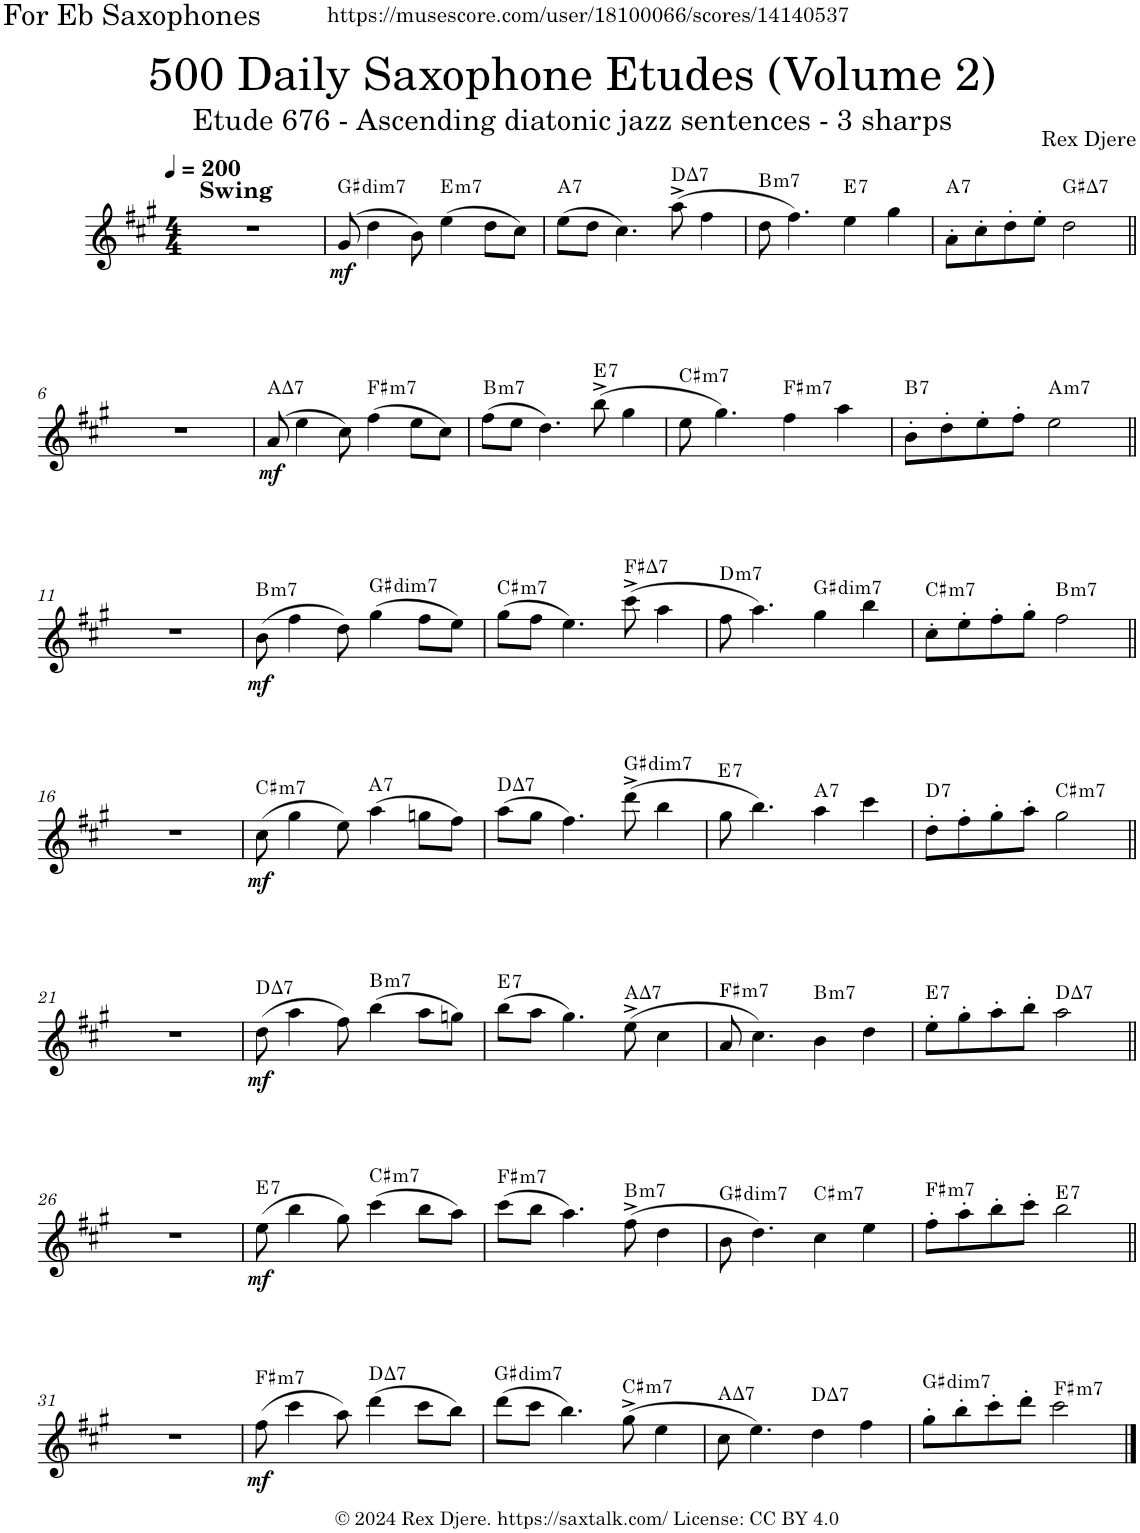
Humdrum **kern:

**kern	**dynam	**harte
*part1	*part1	*part1
*staff1	*staff1	*
*I"Alto Saxophone	*	*
*I'A. Sax.	*	*
*clefG2	*	*
*Trd5c9	*	*
*k[f#c#g#]	*	*
*M4/4	*	*
*MM200	*	*
=1	=1	=1
!LO:TX:a:B:t=Swing	!	!
1r	.	.
=2	=2	=2
!	!LO:DY:b	!LO:H:kt=dim7
(8g#/	mf	G#:dim7
4dd\	.	.
8b\)	.	.
!	!	!LO:H:kt=m7
(4ee\	.	E:min7
8dd\L	.	.
8cc#\J)	.	.
=3	=3	=3
!	!	!LO:H:kt=7
(8ee\L	.	A:7
8dd\J	.	.
4.cc#\)	.	.
!	!	!LO:H:kt=7
(8aa^\	.	D:maj7
4ff#\	.	.
=4	=4	=4
!	!	!LO:H:kt=m7
8dd\	.	B:min7
4.ff#\)	.	.
!	!	!LO:H:kt=7
4ee\	.	E:7
4gg#\	.	.
=5	=5	=5
!	!	!LO:H:kt=7
8a'\L	.	A:7
8cc#'\	.	.
8dd'\	.	.
8ee'\J	.	.
!	!	!LO:H:kt=7
2dd\	.	G#:maj7
!!LO:LB:g=z
=6||	=6||	=6||
*k[f#c#g#]	*	*
1r	.	.
=7	=7	=7
!	!LO:DY:b	!LO:H:kt=7
(8a/	mf	A:maj7
4ee\	.	.
8cc#\)	.	.
!	!	!LO:H:kt=m7
(4ff#\	.	F#:min7
8ee\L	.	.
8cc#\J)	.	.
=8	=8	=8
!	!	!LO:H:kt=m7
(8ff#\L	.	B:min7
8ee\J	.	.
4.dd\)	.	.
!	!	!LO:H:kt=7
(8bb^\	.	E:7
4gg#\	.	.
=9	=9	=9
!	!	!LO:H:kt=m7
8ee\	.	C#:min7
4.gg#\)	.	.
!	!	!LO:H:kt=m7
4ff#\	.	F#:min7
4aa\	.	.
=10	=10	=10
!	!	!LO:H:kt=7
8b'\L	.	B:7
8dd'\	.	.
8ee'\	.	.
8ff#'\J	.	.
!	!	!LO:H:kt=m7
2ee\	.	A:min7
!!LO:LB:g=z
=11||	=11||	=11||
*k[f#c#g#]	*	*
1r	.	.
=12	=12	=12
!	!LO:DY:b	!LO:H:kt=m7
(8b\	mf	B:min7
4ff#\	.	.
8dd\)	.	.
!	!	!LO:H:kt=dim7
(4gg#\	.	G#:dim7
8ff#\L	.	.
8ee\J)	.	.
=13	=13	=13
!	!	!LO:H:kt=m7
(8gg#\L	.	C#:min7
8ff#\J	.	.
4.ee\)	.	.
!	!	!LO:H:kt=7
(8ccc#^\	.	F#:maj7
4aa\	.	.
=14	=14	=14
!	!	!LO:H:kt=m7
8ff#\	.	D:min7
4.aa\)	.	.
!	!	!LO:H:kt=dim7
4gg#\	.	G#:dim7
4bb\	.	.
=15	=15	=15
!	!	!LO:H:kt=m7
8cc#'\L	.	C#:min7
8ee'\	.	.
8ff#'\	.	.
8gg#'\J	.	.
!	!	!LO:H:kt=m7
2ff#\	.	B:min7
!!LO:LB:g=z
=16||	=16||	=16||
*k[f#c#g#]	*	*
1r	.	.
=17	=17	=17
!	!LO:DY:b	!LO:H:kt=m7
(8cc#\	mf	C#:min7
4gg#\	.	.
8ee\)	.	.
!	!	!LO:H:kt=7
(4aa\	.	A:7
8ggn\L	.	.
8ff#\J)	.	.
=18	=18	=18
!	!	!LO:H:kt=7
(8aa\L	.	D:maj7
8gg#\J	.	.
4.ff#\)	.	.
!	!	!LO:H:kt=dim7
(8ddd^\	.	G#:dim7
4bb\	.	.
=19	=19	=19
!	!	!LO:H:kt=7
8gg#\	.	E:7
4.bb\)	.	.
!	!	!LO:H:kt=7
4aa\	.	A:7
4ccc#\	.	.
=20	=20	=20
!	!	!LO:H:kt=7
8dd'\L	.	D:7
8ff#'\	.	.
8gg#'\	.	.
8aa'\J	.	.
!	!	!LO:H:kt=m7
2gg#\	.	C#:min7
!!LO:LB:g=z
=21||	=21||	=21||
*k[f#c#g#]	*	*
1r	.	.
=22	=22	=22
!	!LO:DY:b	!LO:H:kt=7
(8dd\	mf	D:maj7
4aa\	.	.
8ff#\)	.	.
!	!	!LO:H:kt=m7
(4bb\	.	B:min7
8aa\L	.	.
8ggn\J)	.	.
=23	=23	=23
!	!	!LO:H:kt=7
(8bb\L	.	E:7
8aa\J	.	.
4.gg#\)	.	.
!	!	!LO:H:kt=7
(8ee^\	.	A:maj7
4cc#\	.	.
=24	=24	=24
!	!	!LO:H:kt=m7
8a/	.	F#:min7
4.cc#\)	.	.
!	!	!LO:H:kt=m7
4b\	.	B:min7
4dd\	.	.
=25	=25	=25
!	!	!LO:H:kt=7
8ee'\L	.	E:7
8gg#'\	.	.
8aa'\	.	.
8bb'\J	.	.
!	!	!LO:H:kt=7
2aa\	.	D:maj7
!!LO:LB:g=z
=26||	=26||	=26||
1r	.	.
=27	=27	=27
!	!LO:DY:b	!LO:H:kt=7
(8ee\	mf	E:7
4bb\	.	.
8gg#\)	.	.
!	!	!LO:H:kt=m7
(4ccc#\	.	C#:min7
8bb\L	.	.
8aa\J)	.	.
=28	=28	=28
!	!	!LO:H:kt=m7
(8ccc#\L	.	F#:min7
8bb\J	.	.
4.aa\)	.	.
!	!	!LO:H:kt=m7
(8ff#^\	.	B:min7
4dd\	.	.
=29	=29	=29
!	!	!LO:H:kt=dim7
8b\	.	G#:dim7
4.dd\)	.	.
!	!	!LO:H:kt=m7
4cc#\	.	C#:min7
4ee\	.	.
=30	=30	=30
!	!	!LO:H:kt=m7
8ff#'\L	.	F#:min7
8aa'\	.	.
8bb'\	.	.
8ccc#'\J	.	.
!	!	!LO:H:kt=7
2bb\	.	E:7
!!LO:LB:g=z
=31||	=31||	=31||
1r	.	.
=32	=32	=32
!	!LO:DY:b	!LO:H:kt=m7
(8ff#\	mf	F#:min7
4ccc#\	.	.
8aa\)	.	.
!	!	!LO:H:kt=7
(4ddd\	.	D:maj7
8ccc#\L	.	.
8bb\J)	.	.
=33	=33	=33
!	!	!LO:H:kt=dim7
(8ddd\L	.	G#:dim7
8ccc#\J	.	.
4.bb\)	.	.
!	!	!LO:H:kt=m7
(8gg#^\	.	C#:min7
4ee\	.	.
=34	=34	=34
!	!	!LO:H:kt=7
8cc#\	.	A:maj7
4.ee\)	.	.
!	!	!LO:H:kt=7
4dd\	.	D:maj7
4ff#\	.	.
=35	=35	=35
!	!	!LO:H:kt=dim7
8gg#'\L	.	G#:dim7
8bb'\	.	.
8ccc#'\	.	.
8ddd'\J	.	.
!	!	!LO:H:kt=m7
2ccc#\	.	F#:min7
==	==	==
*-	*-	*-
